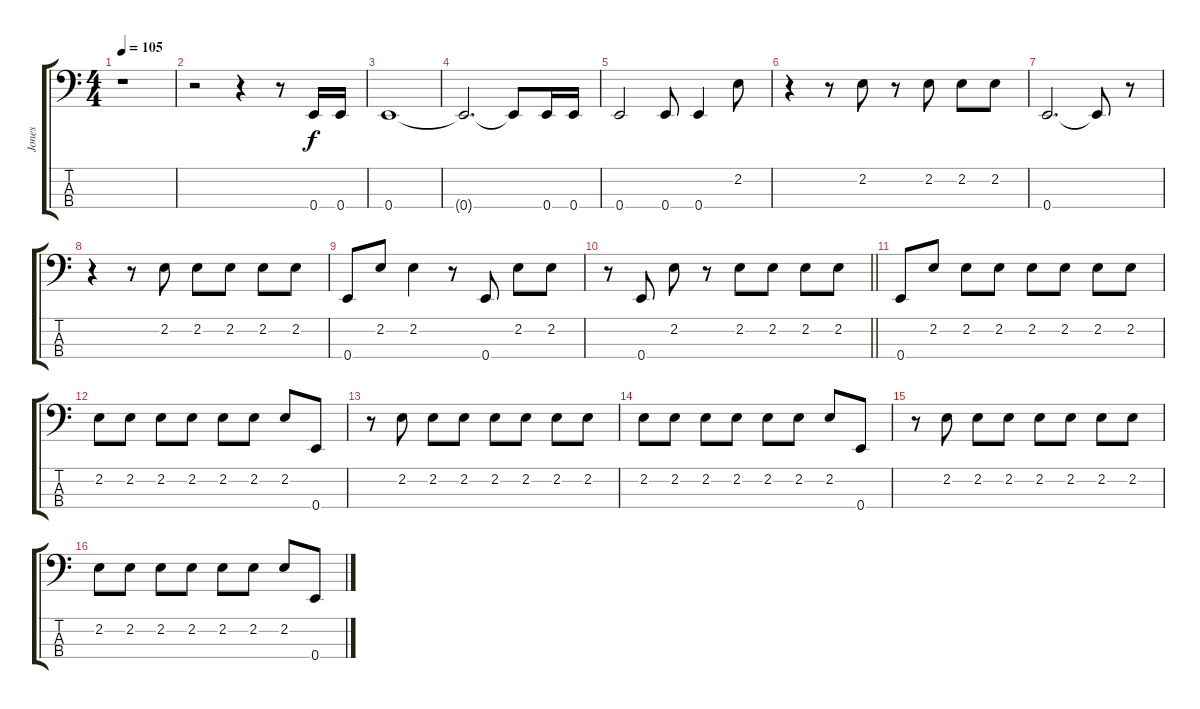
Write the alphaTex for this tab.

\track ("Jones" "Jones") {instrument electricbassfinger}
\staff {score tabs}
\tuning (G2 D2 A1 E1) {hide}
\ts (4 4)
\tempo 105
\clef f4
\ks c
r.1{dy f instrument electricbassfinger} |
r.2 r.4 r.8 0.4.16 0.4.16 |
0.4.1 |
0.4{t}.2{d} 0.4{t}.8 0.4.16 0.4.16 |
0.4.2 0.4.8 0.4.4 2.2.8 |
r.4 r.8 2.2.8 r.8 2.2.8 2.2.8 2.2.8 |
0.4.2{d} 0.4{t}.8 r.8 |
r.4 r.8 2.2.8 2.2.8 2.2.8 2.2.8 2.2.8 |
0.4.8 2.2.8 2.2.4 r.8 0.4.8 2.2.8 2.2.8 |
\barLineRight lightlight
r.8 0.4.8 2.2.8 r.8 2.2.8 2.2.8 2.2.8 2.2.8 |
0.4.8 2.2.8 2.2.8 2.2.8 2.2.8 2.2.8 2.2.8 2.2.8 |
2.2.8 2.2.8 2.2.8 2.2.8 2.2.8 2.2.8 2.2.8 0.4.8 |
r.8 2.2.8 2.2.8 2.2.8 2.2.8 2.2.8 2.2.8 2.2.8 |
2.2.8 2.2.8 2.2.8 2.2.8 2.2.8 2.2.8 2.2.8 0.4.8 |
r.8 2.2.8 2.2.8 2.2.8 2.2.8 2.2.8 2.2.8 2.2.8 |
2.2.8 2.2.8 2.2.8 2.2.8 2.2.8 2.2.8 2.2.8 0.4.8
